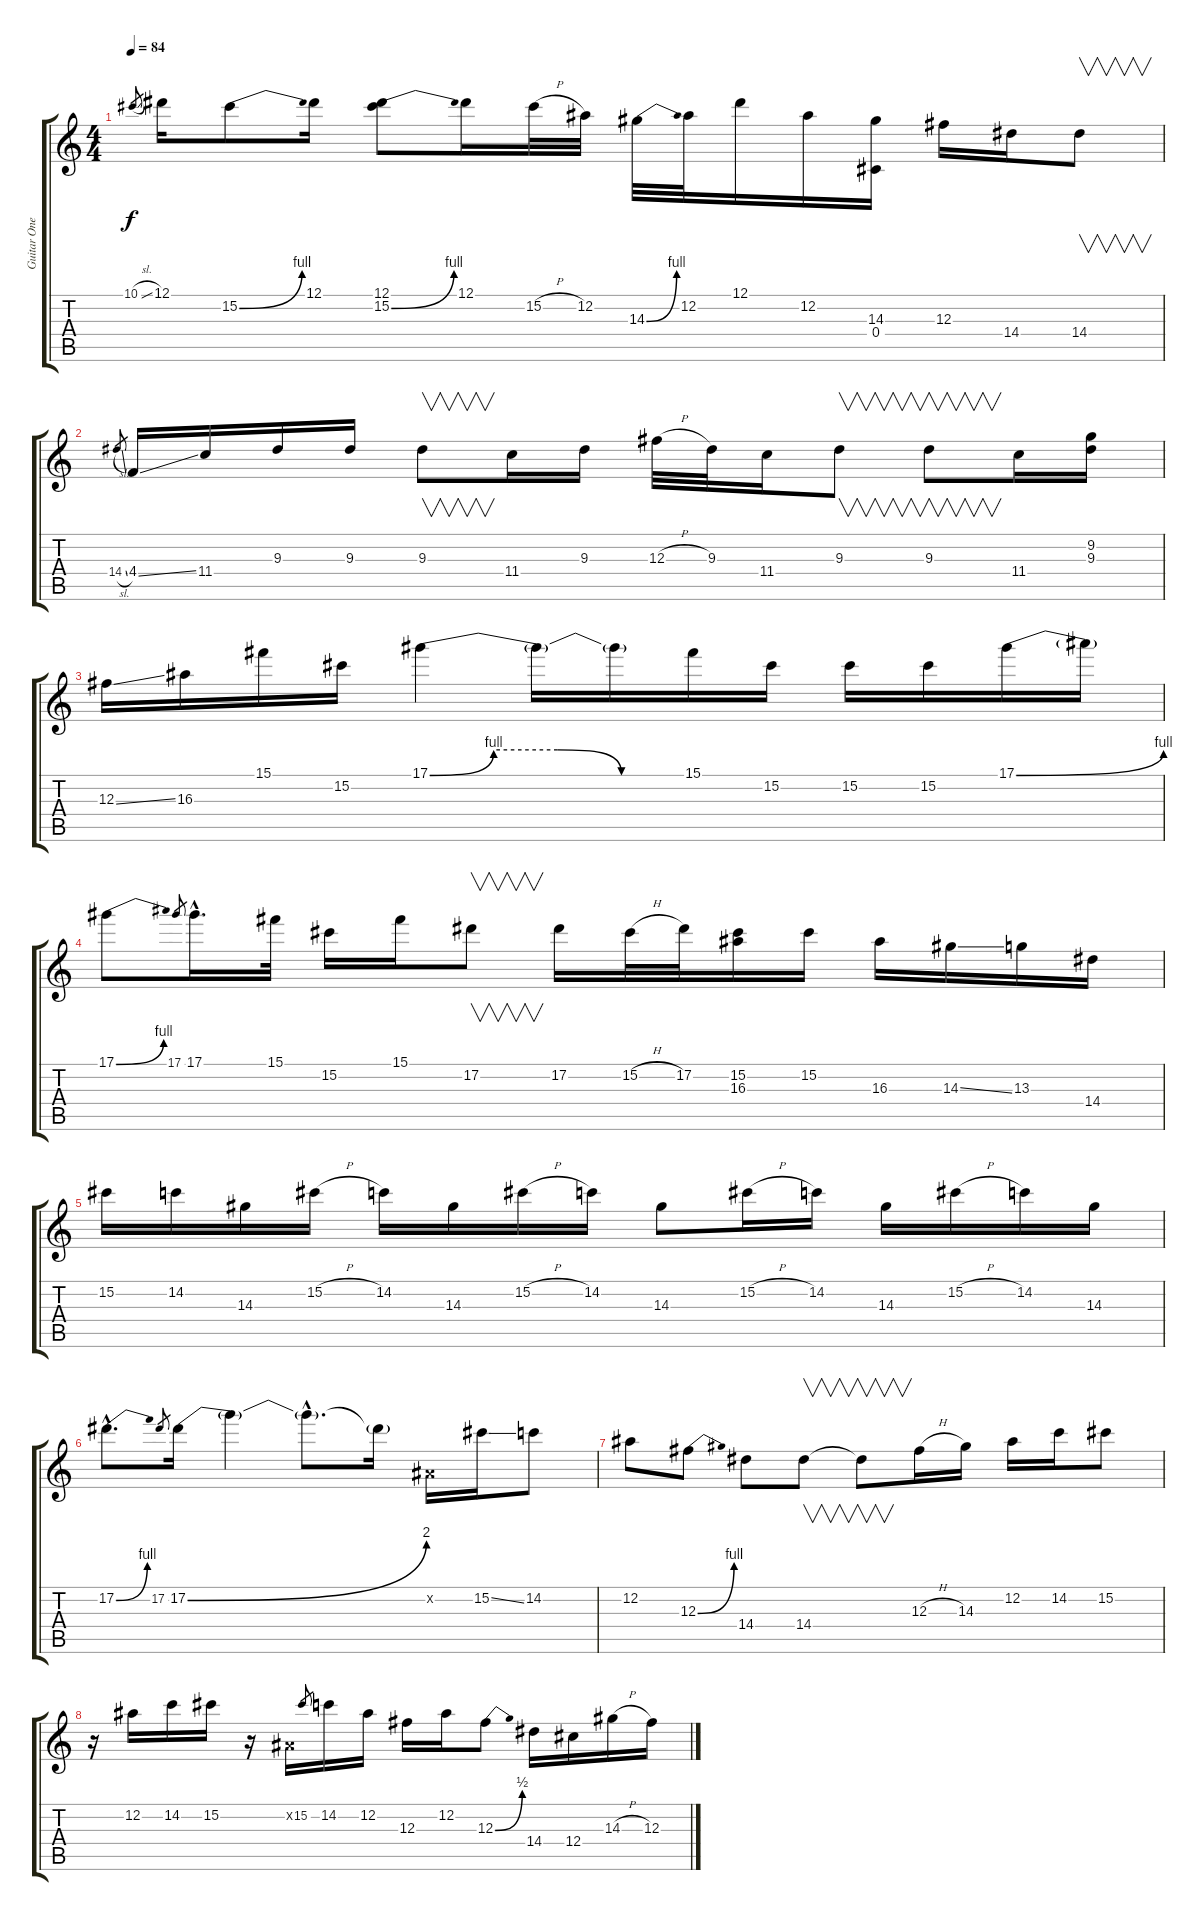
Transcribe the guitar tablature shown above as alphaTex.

\track ("Guitar One" "Guitar One") {instrument distortionguitar}
\staff {score tabs}
\tuning (Eb4 Bb3 Gb3 Db3 Ab2 Eb2) {hide}
\ts (4 4)
\tempo 84
\clef g2
\ks c
10.1{sl}.8{gr dy f} 12.1.16 15.2{be (bend 0 0 60 4)}.8 12.1.16 (12.1 15.2{be (bend 0 0 60 4)}).8 12.1.16 15.2{h}.32 12.2.32 14.3{be (bend 0 0 60 4)}.32 12.2.32 12.1.16 12.2.16 (14.3 0.4).16 12.3.16 14.4.16 14.4.8{v} |
14.4{sl}.8{gr} 4.4{ss}.16 11.4.16 9.3.16 9.3.16 9.3.8{v} 11.4.16 9.3.16 12.3{h}.32 9.3.32 11.4.16 9.3.8{v} 9.3.8{v} 11.4.16 (9.2 9.3).16 |
12.3{ss}.16 16.3.16 15.1.16 15.2.16 17.1{be (custom 0 0 15 4 30 4 45 0 60 0)}.4 17.1{t}.16 17.1{t}.16 15.1.16 15.2.16 15.2.16 15.2.16 17.1{be (bend 0 0 60 4)}.16 17.1{t}.16 |
17.1{be (bend 0 0 60 4)}.8 17.1.8{gr} 17.1{hac}.16{d} 15.1.32 15.2.16 15.1.16 17.2.8{v} 17.2.16 15.2{h}.32 17.2.32 (15.2 16.3).16 15.2.16 16.3.16 14.3{ss}.16 13.3.16 14.4.16 |
15.2.16 14.2.16 14.3.16 15.2{h}.16 14.2.16 14.3.16 15.2{h}.16 14.2.16 14.3.8 15.2{h}.16 14.2.16 14.3.16 15.2{h}.16 14.2.16 14.3.16 |
17.2{be (bend 0 0 60 4) hac}.8{d} 17.2.8{gr} 17.2{be (bend 0 0 60 8)}.16 17.2{t}.4 17.2{hac t}.8{d} 17.2{t}.16 0.2{x}.16 15.2{ss}.16 14.2.8 |
12.2.8 12.3{be (bend 0 0 60 4)}.8 14.4.8 14.4.8{v} 14.4{t}.8{v} 12.3{h}.16 14.3.16 12.2.16 14.2.16 15.2.8 |
r.16 12.2.16 14.2.16 15.2.16 r.16 0.2{x}.16 15.2.8{gr} 14.2.16 12.2.16 12.3.16 12.2.16 12.3{be (bend 0 0 60 2)}.8 14.4.16 12.4.16 14.3{h}.16 12.3.16
